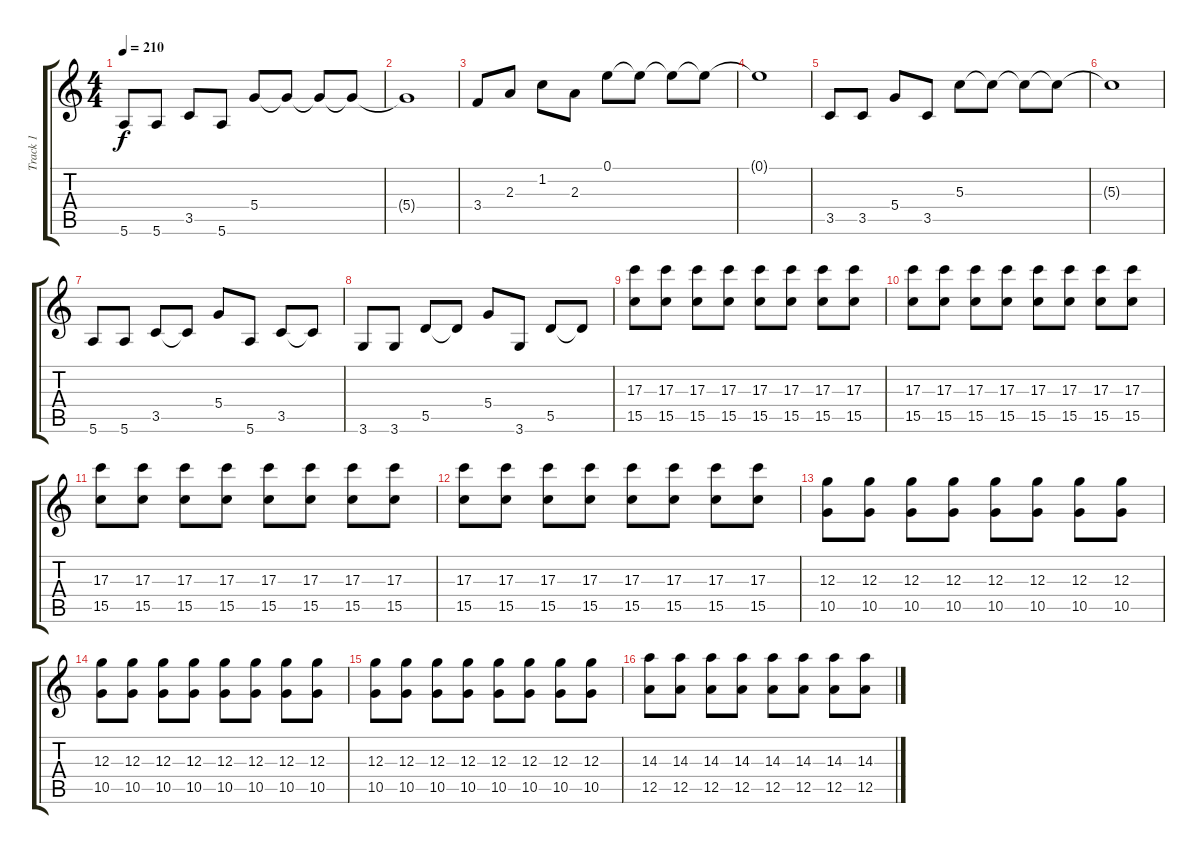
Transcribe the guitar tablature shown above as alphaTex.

\track ("Track 1" "Track 1") {instrument distortionguitar}
\staff {score tabs}
\tuning (E4 B3 G3 D3 A2 E2) {hide}
\ts (4 4)
\tempo 210
\clef g2
\ks c
5.6.8{dy f instrument electricguitarclean} 5.6.8 3.5.8 5.6.8 5.4.8 5.4{t}.8 5.4{t}.8 5.4{t}.8 |
5.4{t}.1 |
3.4.8 2.3.8 1.2.8 2.3.8 0.1.8 0.1{t}.8 0.1{t}.8 0.1{t}.8 |
0.1{t}.1 |
3.5.8 3.5.8 5.4.8 3.5.8 5.3.8 5.3{t}.8 5.3{t}.8 5.3{t}.8 |
5.3{t}.1 |
5.6.8 5.6.8 3.5.8 3.5{t}.8 5.4.8 5.6.8 3.5.8 3.5{t}.8 |
3.6.8 3.6.8 5.5.8 5.5{t}.8 5.4.8 3.6.8 5.5.8 5.5{t}.8 |
(17.3 15.5).8{instrument distortionguitar} (17.3 15.5).8 (17.3 15.5).8 (17.3 15.5).8 (17.3 15.5).8 (17.3 15.5).8 (17.3 15.5).8 (17.3 15.5).8 |
(17.3 15.5).8 (17.3 15.5).8 (17.3 15.5).8 (17.3 15.5).8 (17.3 15.5).8 (17.3 15.5).8 (17.3 15.5).8 (17.3 15.5).8 |
(17.3 15.5).8 (17.3 15.5).8 (17.3 15.5).8 (17.3 15.5).8 (17.3 15.5).8 (17.3 15.5).8 (17.3 15.5).8 (17.3 15.5).8 |
(17.3 15.5).8 (17.3 15.5).8 (17.3 15.5).8 (17.3 15.5).8 (17.3 15.5).8 (17.3 15.5).8 (17.3 15.5).8 (17.3 15.5).8 |
(12.3 10.5).8 (12.3 10.5).8 (12.3 10.5).8 (12.3 10.5).8 (12.3 10.5).8 (12.3 10.5).8 (12.3 10.5).8 (12.3 10.5).8 |
(12.3 10.5).8 (12.3 10.5).8 (12.3 10.5).8 (12.3 10.5).8 (12.3 10.5).8 (12.3 10.5).8 (12.3 10.5).8 (12.3 10.5).8 |
(12.3 10.5).8 (12.3 10.5).8 (12.3 10.5).8 (12.3 10.5).8 (12.3 10.5).8 (12.3 10.5).8 (12.3 10.5).8 (12.3 10.5).8 |
(14.3 12.5).8 (14.3 12.5).8 (14.3 12.5).8 (14.3 12.5).8 (14.3 12.5).8 (14.3 12.5).8 (14.3 12.5).8 (14.3 12.5).8
